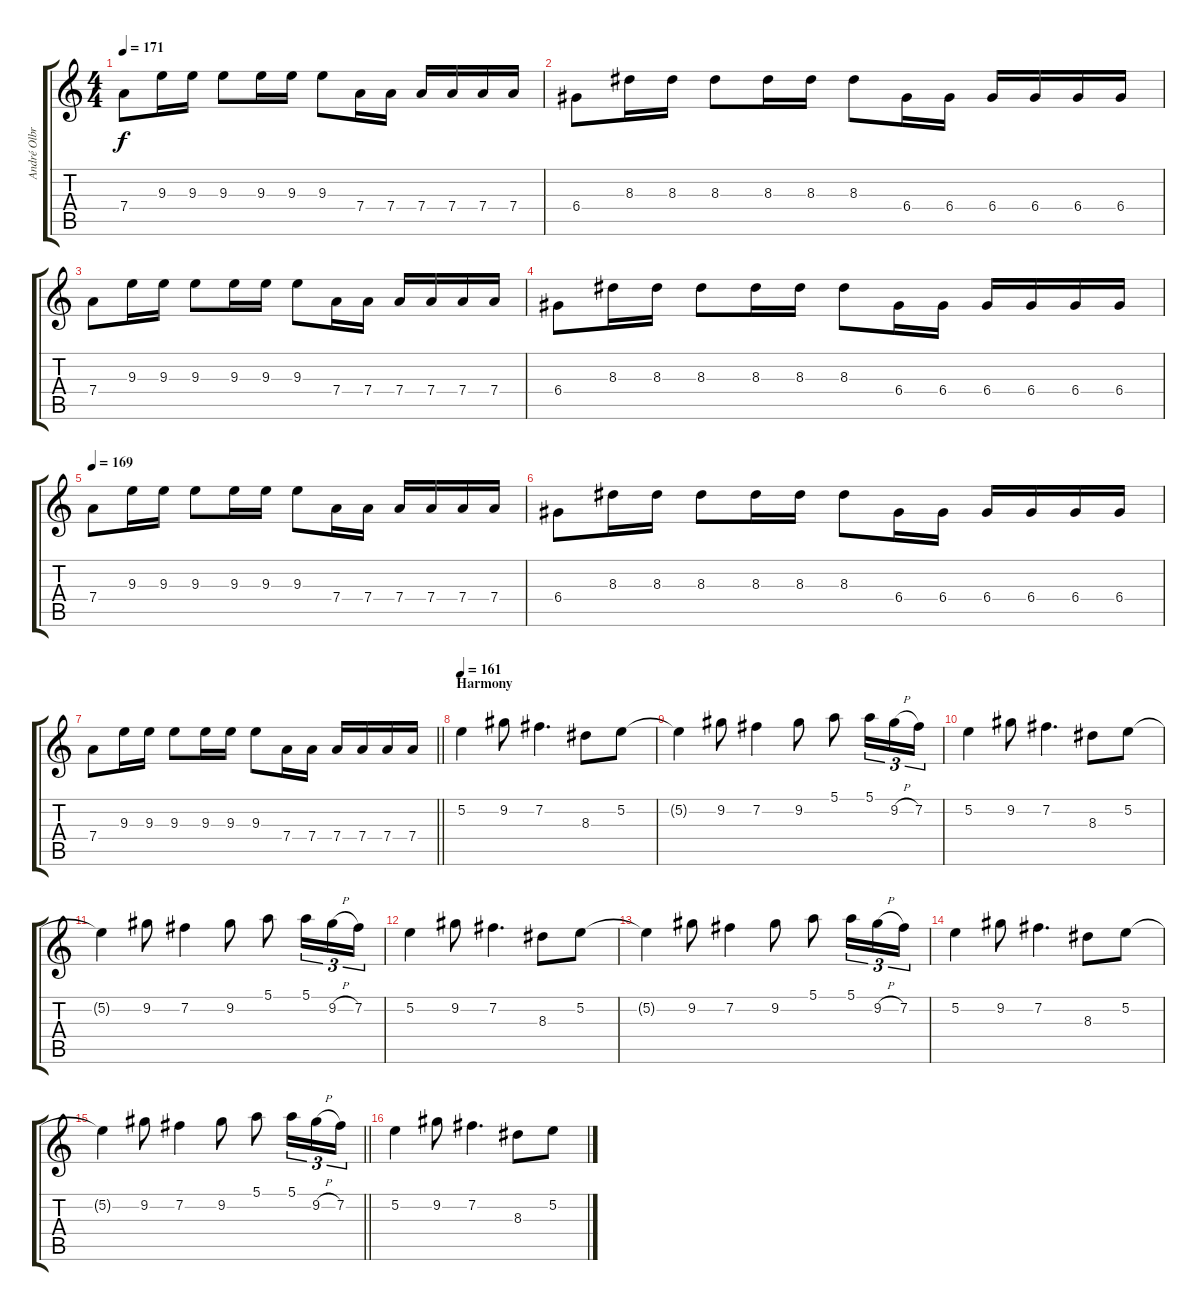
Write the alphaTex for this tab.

\track ("André Olbrich" "André Olbr") {instrument distortionguitar}
\staff {score tabs}
\tuning (E4 B3 G3 D3 A2 E2) {hide}
\ts (4 4)
\tempo 171
\clef g2
\ks c
7.4.8{dy f} 9.3.16 9.3.16 9.3.8 9.3.16 9.3.16 9.3.8 7.4.16 7.4.16 7.4.16 7.4.16 7.4.16 7.4.16 |
6.4.8 8.3.16 8.3.16 8.3.8 8.3.16 8.3.16 8.3.8 6.4.16 6.4.16 6.4.16 6.4.16 6.4.16 6.4.16 |
7.4.8 9.3.16 9.3.16 9.3.8 9.3.16 9.3.16 9.3.8 7.4.16 7.4.16 7.4.16 7.4.16 7.4.16 7.4.16 |
6.4.8 8.3.16 8.3.16 8.3.8 8.3.16 8.3.16 8.3.8 6.4.16 6.4.16 6.4.16 6.4.16 6.4.16 6.4.16 |
\tempo 169
7.4.8 9.3.16 9.3.16 9.3.8 9.3.16 9.3.16 9.3.8 7.4.16 7.4.16 7.4.16 7.4.16 7.4.16 7.4.16 |
6.4.8 8.3.16 8.3.16 8.3.8 8.3.16 8.3.16 8.3.8 6.4.16 6.4.16 6.4.16 6.4.16 6.4.16 6.4.16 |
\barLineRight lightlight
7.4.8 9.3.16 9.3.16 9.3.8 9.3.16 9.3.16 9.3.8 7.4.16 7.4.16 7.4.16 7.4.16 7.4.16 7.4.16 |
\section ("" "Harmony")
\tempo 161
5.2.4 9.2.8 7.2.4{d} 8.3.8 5.2.8 |
5.2{t}.4 9.2.8 7.2.4 9.2.8 5.1.8 5.1.16{tu (3 2)} 9.2{h}.16{tu (3 2)} 7.2.16{tu (3 2)} |
5.2.4 9.2.8 7.2.4{d} 8.3.8 5.2.8 |
5.2{t}.4 9.2.8 7.2.4 9.2.8 5.1.8 5.1.16{tu (3 2)} 9.2{h}.16{tu (3 2)} 7.2.16{tu (3 2)} |
5.2.4 9.2.8 7.2.4{d} 8.3.8 5.2.8 |
5.2{t}.4 9.2.8 7.2.4 9.2.8 5.1.8 5.1.16{tu (3 2)} 9.2{h}.16{tu (3 2)} 7.2.16{tu (3 2)} |
5.2.4 9.2.8 7.2.4{d} 8.3.8 5.2.8 |
\barLineRight lightlight
5.2{t}.4 9.2.8 7.2.4 9.2.8 5.1.8 5.1.16{tu (3 2)} 9.2{h}.16{tu (3 2)} 7.2.16{tu (3 2)} |
5.2.4 9.2.8 7.2.4{d} 8.3.8 5.2.8
